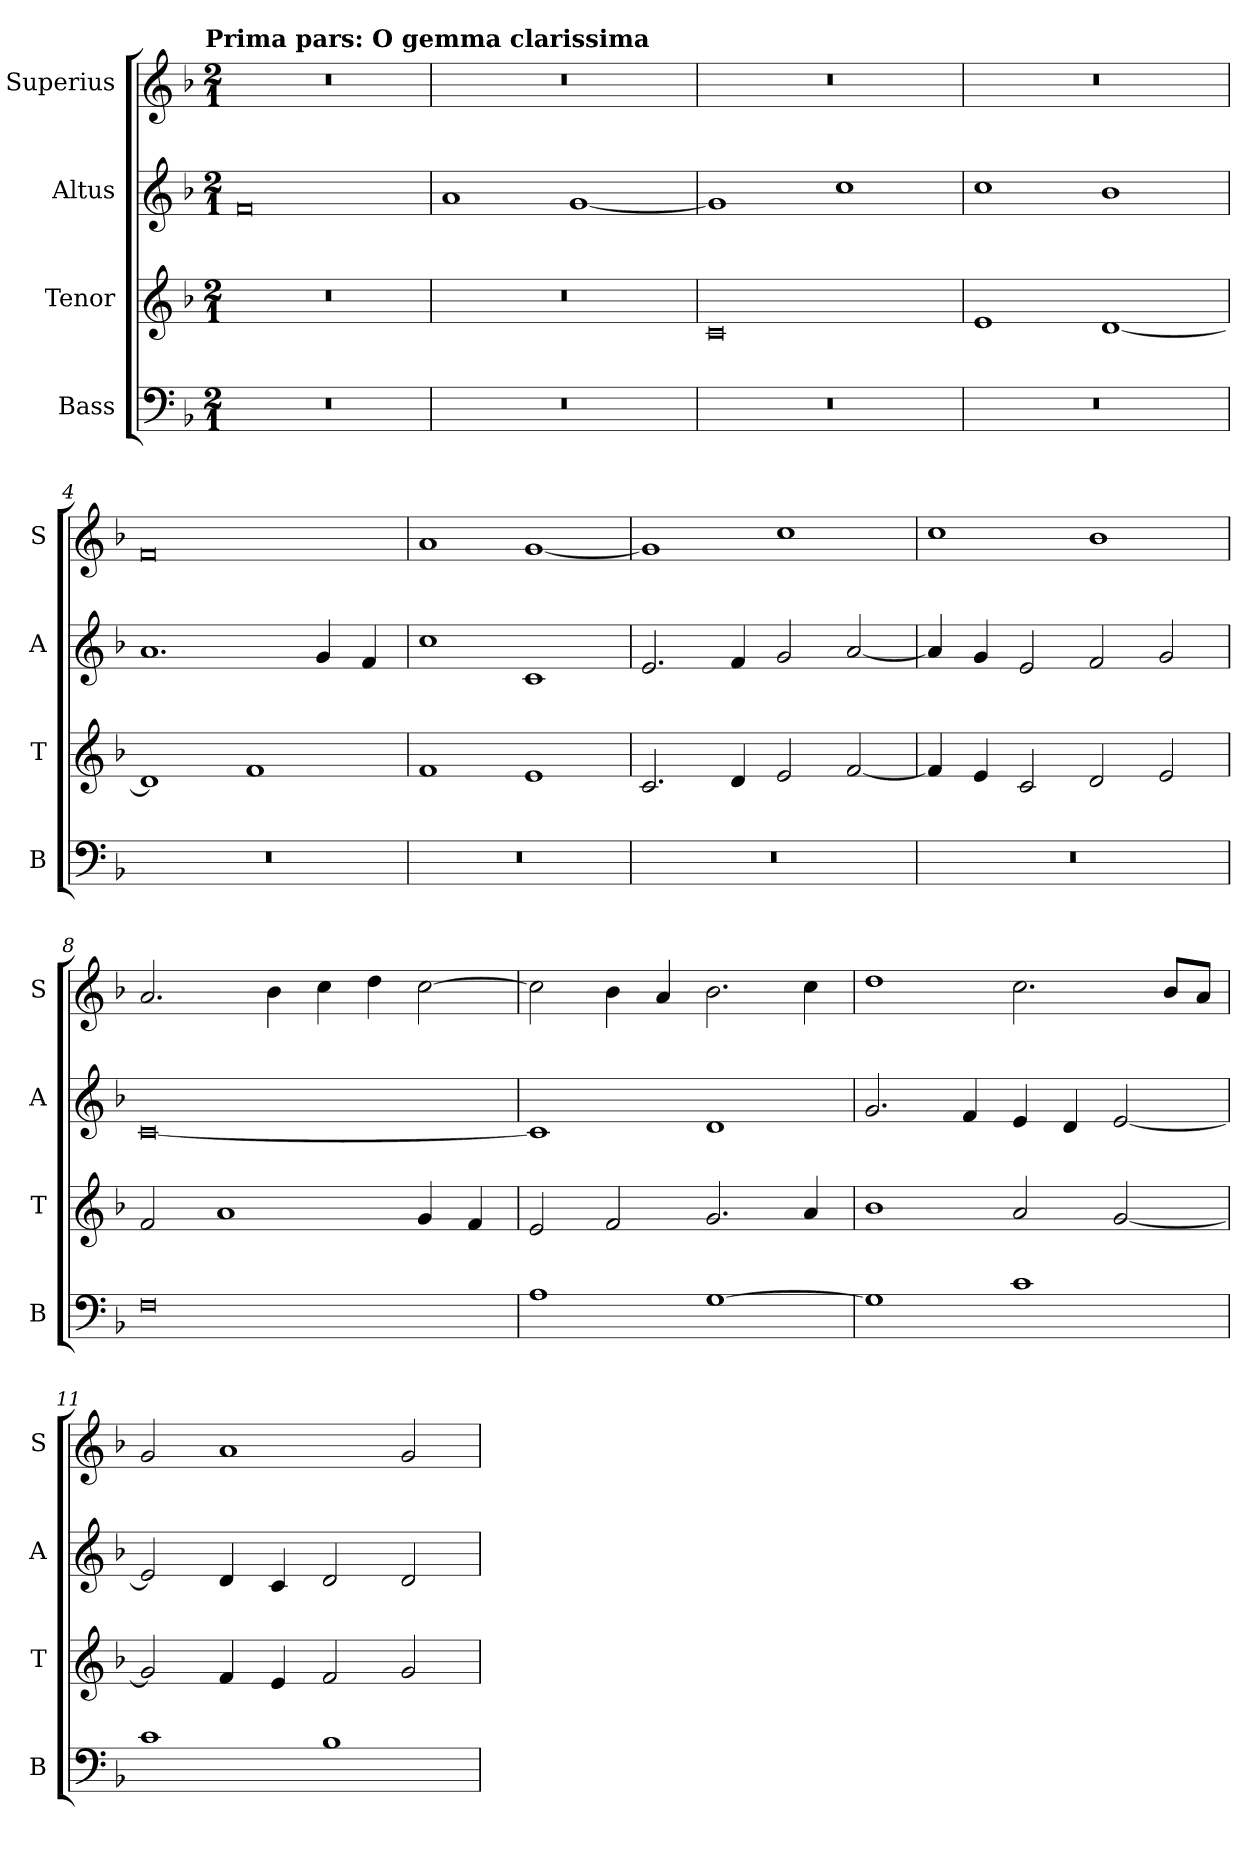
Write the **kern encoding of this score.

**kern	**kern	**kern	**kern
*part4	*part3	*part2	*part1
*staff4	*staff3	*staff2	*staff1
*I"Bass	*I"Tenor	*I"Altus	*I"Superius
*I'B	*I'T	*I'A	*I'S
*clefF4	*clefG2	*clefG2	*clefG2
*k[b-]	*k[b-]	*k[b-]	*k[b-]
*F:	*F:	*F:	*F:
!!LO:TX:omd:t=Prima pars&colon; O gemma clarissima
*M2/1	*M2/1	*M2/1	*M2/1
=	=	=	=
0r	0r	0f	0r
=1	=1	=1	=1
0r	0r	1a	0r
.	.	[1g	.
=2	=2	=2	=2
0r	0c	1g]	0r
.	.	1cc	.
=3	=3	=3	=3
0r	1e	1cc	0r
.	[1d	1b-	.
=4	=4	=4	=4
0r	1d]	1.a	0f
.	1f	.	.
.	.	4g	.
.	.	4f	.
=5	=5	=5	=5
0r	1f	1cc	1a
.	1e	1c	[1g
=6	=6	=6	=6
0r	2.c	2.e	1g]
.	4d	4f	.
.	2e	2g	1cc
.	[2f	[2a	.
=7	=7	=7	=7
0r	4f]	4a]	1cc
.	4e	4g	.
.	2c	2e	.
.	2d	2f	1b-
.	2e	2g	.
=8	=8	=8	=8
0F	2f	[0c	2.a
.	1a	.	.
.	.	.	4b-
.	.	.	4cc
.	.	.	4dd
.	4g	.	[2cc
.	4f	.	.
=9	=9	=9	=9
1A	2e	1c]	2cc]
.	2f	.	4b-
.	.	.	4a
[1G	2.g	1d	2.b-
.	4a	.	4cc
=10	=10	=10	=10
1G]	1b-	2.g	1dd
.	.	4f	.
1c	2a	4e	2.cc
.	.	4d	.
.	[2g	[2e	.
.	.	.	8b-L
.	.	.	8aJ
=11	=11	=11	=11
1c	2g]	2e]	2g
.	4f	4d	1a
.	4e	4c	.
1B-	2f	2d	.
.	2g	2d	2g
=	=	=	=
*-	*-	*-	*-
